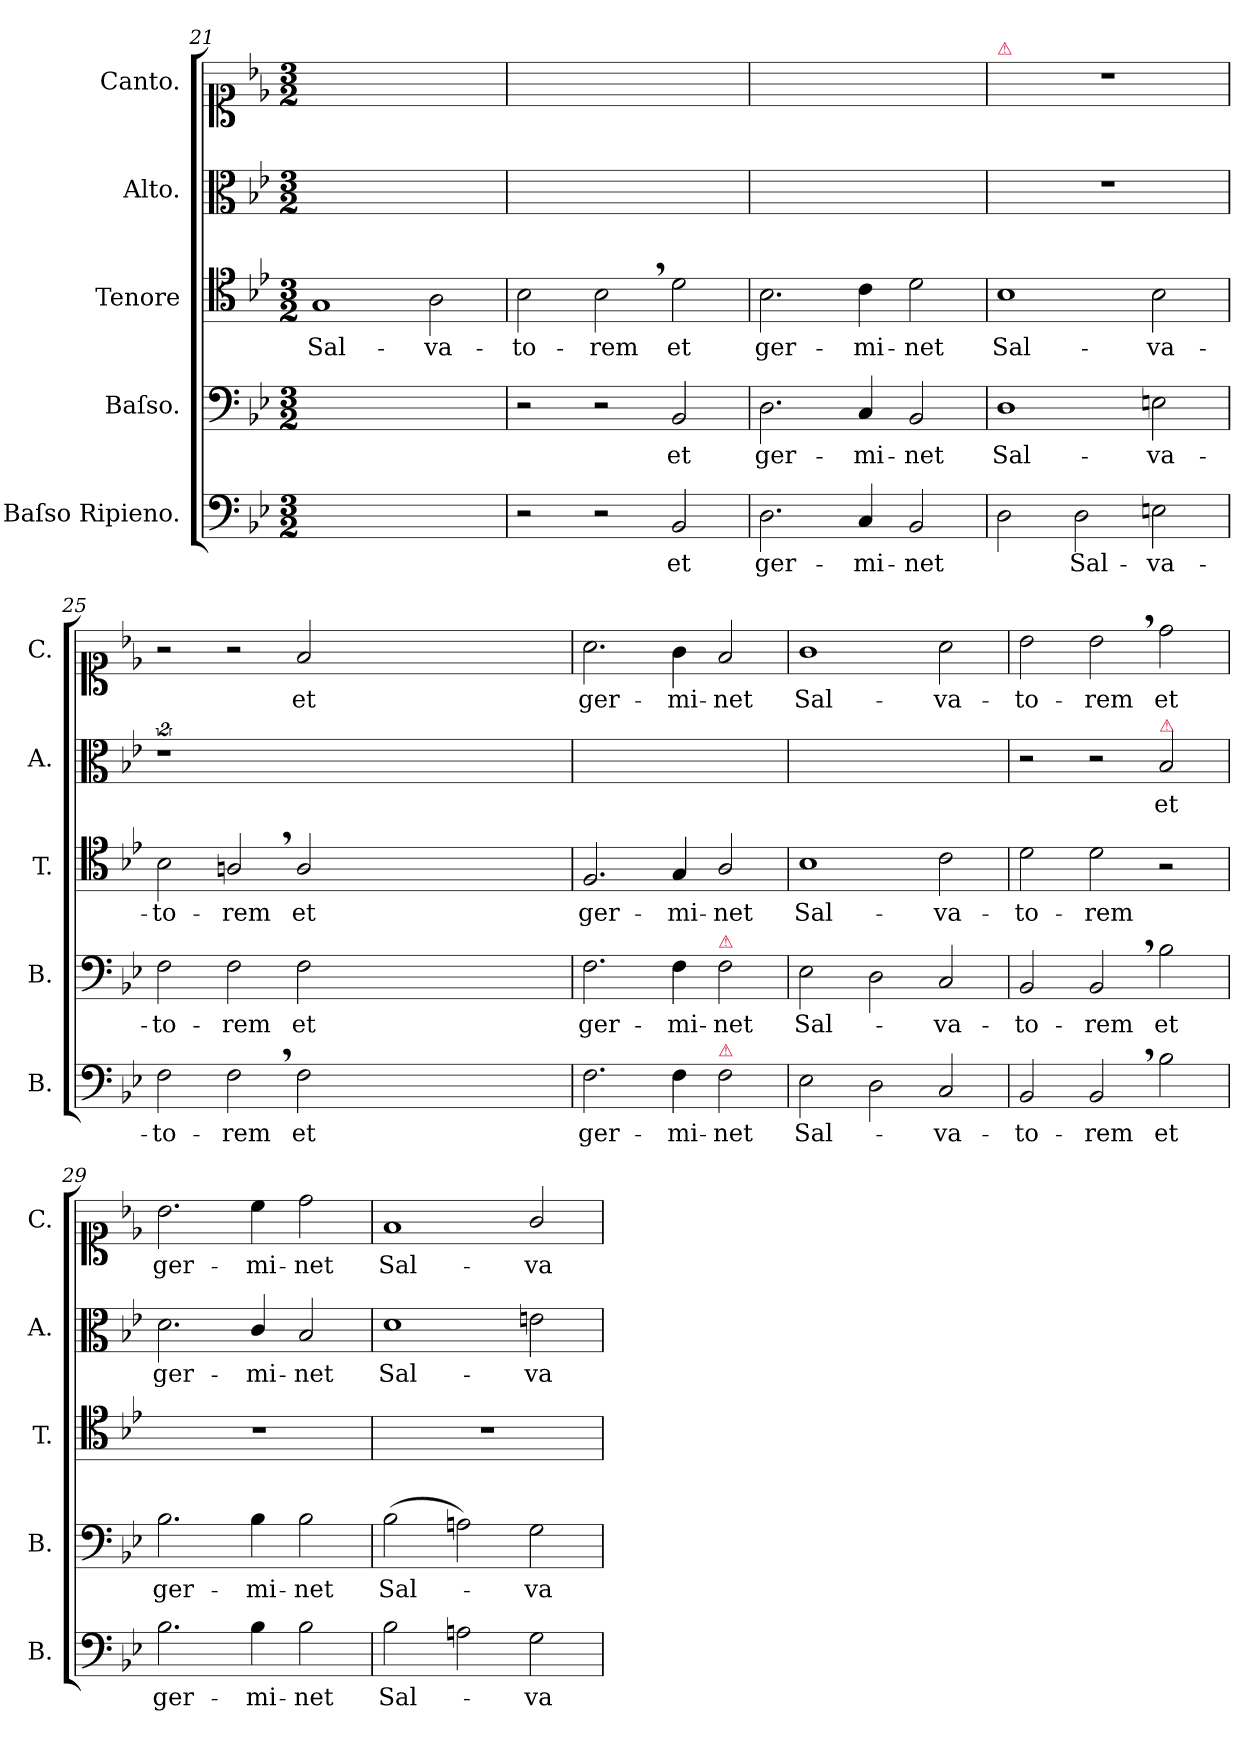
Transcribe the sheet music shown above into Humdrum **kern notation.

**kern	**text	**kern	**text	**kern	**text	**kern	**text	**kern	**text
*part5	*part5	*part4	*part4	*part3	*part3	*part2	*part2	*part1	*part1
*staff5	*staff5	*staff4	*staff4	*staff3	*staff3	*staff2	*staff2	*staff1	*staff1
*I"Baſso Ripieno.	*	*I"Baſso.	*	*I"Tenore	*	*I"Alto.	*	*I"Canto.	*
*I'B.	*	*I'B.	*	*I'T.	*	*I'A.	*	*I'C.	*
*clefF4	*	*clefF4	*	*clefC4	*	*clefC3	*	*clefC1	*
*k[b-e-]	*	*k[b-e-]	*	*k[b-e-]	*	*k[b-e-]	*	*k[b-e-]	*
*M3/2	*	*M3/2	*	*M3/2	*	*M3/2	*	*M3/2	*
=21	=21	=21	=21	=21	=21	=21	=21	=21	=21
1.ryy	.	1.ryy	.	1G/	Sal-	1.ryy	.	1.ryy	.
.	.	.	.	2A\	-va-	.	.	.	.
=22	=22	=22	=22	=22	=22	=22	=22	=22	=22
2r	.	2r	.	2B-\	-to-	1.ryy	.	1.ryy	.
2r	.	2r	.	2B-,<\	-rem	.	.	.	.
2BB-/	et	2BB-/	et	2d\	et	.	.	.	.
=23	=23	=23	=23	=23	=23	=23	=23	=23	=23
2.D\	ger-	2.D\	ger-	2.B-\	ger-	1.ryy	.	1.ryy	.
4C/	-mi-	4C/	-mi-	4c\	-mi-	.	.	.	.
2BB-/	-net	2BB-/	-net	2d\	-net	.	.	.	.
=24	=24	=24	=24	=24	=24	=24	=24	=24	=24
!	!	!	!	!	!	!	!	!LO:TX:a:color=crimson:t=⚠	!
2D\	.	1D\	Sal-	1B-\	Sal-	1.r	.	1.r	.
2D\	Sal-	.	.	.	.	.	.	.	.
2En\	-va-	2En\	-va-	2B-\	-va-	.	.	.	.
=25	=25	=25	=25	=25	=25	=25	=25	=25	=25
2F\	-to-	2F\	-to-	2B-\	-to-	2%9r	.	2r	.
2F,<\	-rem	2F\	-rem	2An,</	-rem	.	.	2r	.
2F\	et	2F\	et	2A/	et	.	.	2f/	et
0.ryy	.	0.ryy	.	0.ryy	.	.	.	0.ryy	.
=26	=26	=26	=26	=26	=26	=26	=26	=26	=26
2.F\	ger-	2.F\	ger-	2.F/	ger-	1.ryy	.	2.a\	ger-
4F\	-mi-	4F\	-mi-	4G/	-mi-	.	.	4g\	-mi-
!	!	!LO:TX:a:color=crimson:t=⚠	!	!	!	!	!	!	!
!LO:TX:a:color=crimson:t=⚠	!	!	!	!	!	!	!	!	!
2F\	-net	2F\	-net	2A/	-net	.	.	2f/	-net
=27	=27	=27	=27	=27	=27	=27	=27	=27	=27
2E-\	Sal-	2E-\	Sal-	1B-\	Sal-	1.ryy	.	1g\	Sal-
2D\	.	2D\	.	.	.	.	.	.	.
2C/	-va-	2C/	-va-	2c\	-va-	.	.	2a\	-va-
=28	=28	=28	=28	=28	=28	=28	=28	=28	=28
2BB-/	-to-	2BB-/	-to-	2d\	-to-	2r	.	2b-\	-to-
2BB-,</	-rem	2BB-,/	-rem	2d\	-rem	2r	.	2b-,\	-rem
!	!	!	!	!	!	!LO:TX:a:color=crimson:t=⚠	!	!	!
2B-\	et	2B-\	et	2r	.	2B-/	et	2dd\	et
=29	=29	=29	=29	=29	=29	=29	=29	=29	=29
2.B-\	ger-	2.B-\	ger-	1.r	.	2.d\	ger-	2.b-\	ger-
4B-\	-mi-	4B-\	-mi-	.	.	4c/	-mi-	4cc\	-mi-
2B-\	-net	2B-\	-net	.	.	2B-/	-net	2dd\	-net
=30	=30	=30	=30	=30	=30	=30	=30	=30	=30
2B-\	Sal-	(2B-\	Sal-	1.r	.	1d\	Sal-	1f/	Sal-
2An\	.	2An\)	.	.	.	.	.	.	.
2G\	-va-	2G\	-va-	.	.	2en\	-va-	2g/	-va-
=	=	=	=	=	=	=	=	=	=
*-	*-	*-	*-	*-	*-	*-	*-	*-	*-
